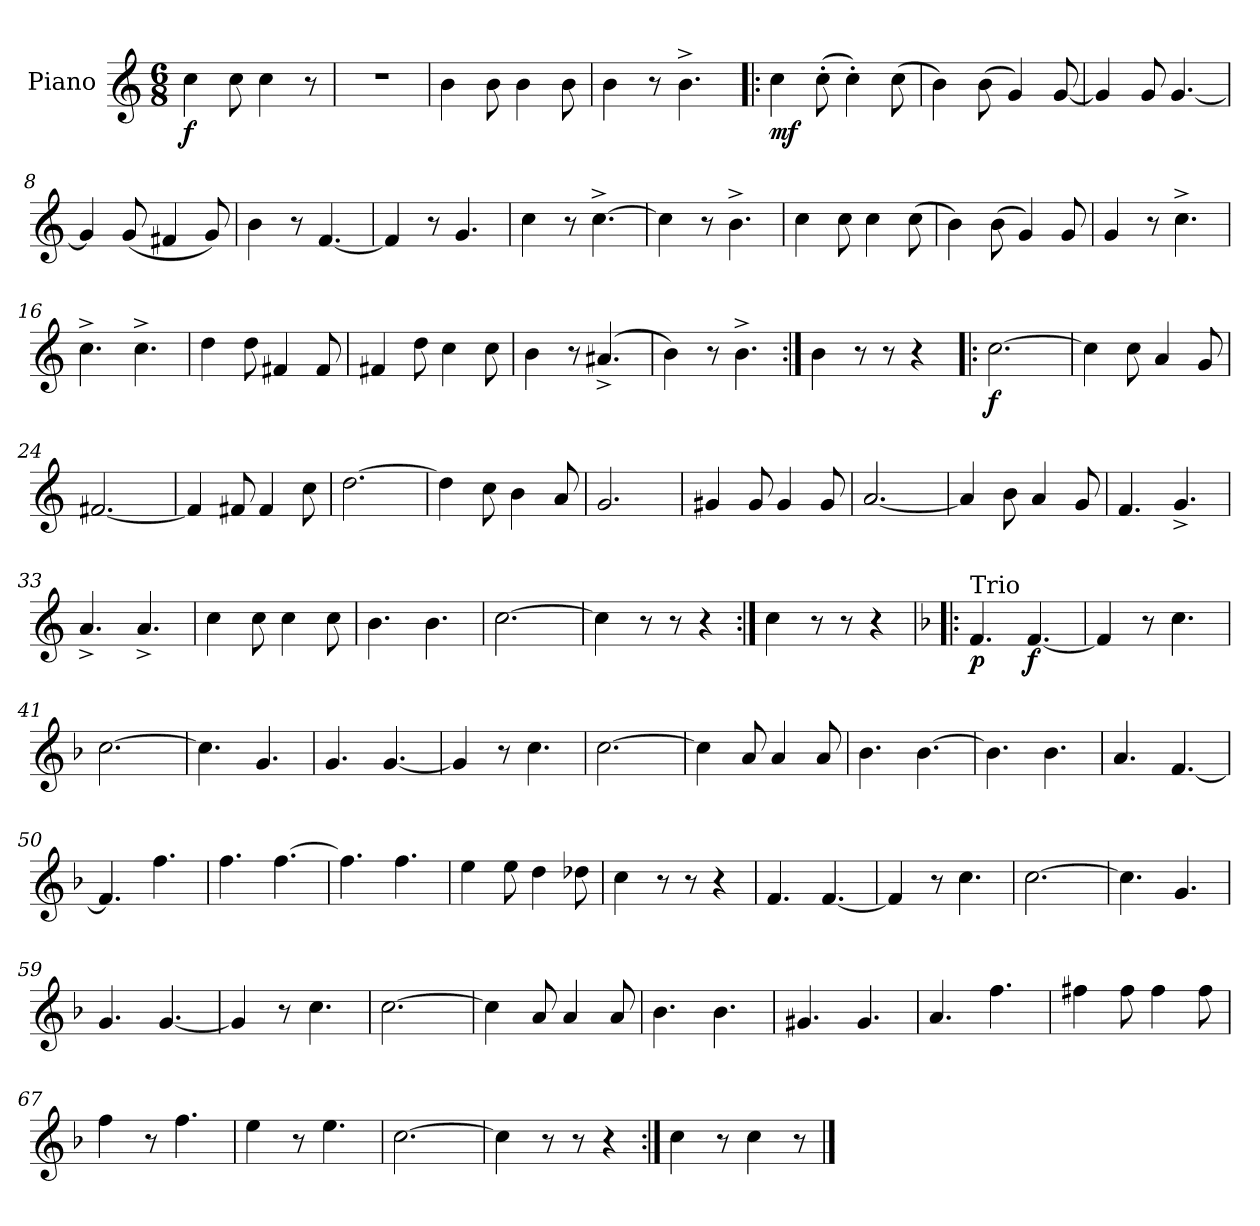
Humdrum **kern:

**kern	**dynam
*part1	*part1
*staff1	*staff1
*I"Piano	*
*I'Pno.	*
*clefG2	*
*k[]	*
*M6/8	*
=1	=1
!	!LO:DY:b
4cc\	f
8cc\	.
4cc\	.
8r	.
=2	=2
2.r	.
=3	=3
4b\	.
8b\	.
4b\	.
8b\	.
=4	=4
4b\	.
8r	.
4.b^\	.
=5!|:	=5!|:
!	!LO:DY:b
4cc\	mf
(8cc'\	.
4cc'\)	.
(8cc\	.
=6	=6
4b\)	.
(8b\	.
4g/)	.
[8g/	.
=7	=7
4g/]	.
8g/	.
[4.g/	.
=8	=8
4g/]	.
(8g/	.
4f#X/	.
8g/)	.
=9	=9
4b\	.
8r	.
[4.f/	.
!!LO:LB:g=z
=10	=10
4f/]	.
8r	.
4.g/	.
=11	=11
4cc\	.
8r	.
[4.cc^\	.
=12	=12
4cc\]	.
8r	.
4.b^\	.
=13	=13
4cc\	.
8cc\	.
4cc\	.
(8cc\	.
=14	=14
4b\)	.
(8b\	.
4g/)	.
8g/	.
=15	=15
4g/	.
8r	.
4.cc^\	.
=16	=16
4.cc^\	.
4.cc^\	.
=17	=17
4dd\	.
8dd\	.
4f#X/	.
8f#/	.
=18	=18
4f#X/	.
8dd\	.
4cc\	.
8cc\	.
!!LO:LB:g=z
=19	=19
4b\	.
8r	.
(4.a#X^/	.
=20	=20
4b\)	.
8r	.
4.b^\	.
=21:|!	=21:|!
4b\	.
8r	.
8r	.
4r	.
=22!|:	=22!|:
!	!LO:DY:b
[2.cc\	f
=23	=23
4cc\]	.
8cc\	.
4a/	.
8g/	.
=24	=24
[2.f#X/	.
=25	=25
4f#/]	.
8f#X/	.
4f#/	.
8cc\	.
=26	=26
[2.dd\	.
=27	=27
4dd\]	.
8cc\	.
4b\	.
8a/	.
=28	=28
2.g/	.
!!LO:LB:g=z
=29	=29
4g#X/	.
8g#/	.
4g#/	.
8g#/	.
=30	=30
[2.a/	.
=31	=31
4a/]	.
8b\	.
4a/	.
8g/	.
=32	=32
4.f/	.
4.g^/	.
=33	=33
4.a^/	.
4.a^/	.
=34	=34
4cc\	.
8cc\	.
4cc\	.
8cc\	.
=35	=35
4.b\	.
4.b\	.
=36	=36
[2.cc\	.
=37	=37
4cc\]	.
8r	.
8r	.
4r	.
=38:|!	=38:|!
4cc\	.
8r	.
8r	.
4r	.
!!LO:LB:g=z
=39!|:	=39!|:
*k[b-]	*
!LO:TX:a:t=Trio	!
!	!LO:DY:b
4.f/	p
!	!LO:DY:b
[4.f/	f
=40	=40
4f/]	.
8r	.
4.cc\	.
=41	=41
[2.cc\	.
=42	=42
4.cc\]	.
4.g/	.
=43	=43
4.g/	.
[4.g/	.
=44	=44
4g/]	.
8r	.
4.cc\	.
=45	=45
[2.cc\	.
=46	=46
4cc\]	.
8a/	.
4a/	.
8a/	.
=47	=47
4.b-\	.
[4.b-\	.
=48	=48
4.b-\]	.
4.b-\	.
=49	=49
4.a/	.
[4.f/	.
!!LO:LB:g=z
=50	=50
4.f/]	.
4.ff\	.
=51	=51
4.ff\	.
[4.ff\	.
=52	=52
4.ff\]	.
4.ff\	.
=53	=53
4ee\	.
8ee\	.
4dd\	.
8dd-X\	.
=54	=54
4cc\	.
8r	.
8r	.
4r	.
=55	=55
4.f/	.
[4.f/	.
=56	=56
4f/]	.
8r	.
4.cc\	.
=57	=57
[2.cc\	.
=58	=58
4.cc\]	.
4.g/	.
=59	=59
4.g/	.
[4.g/	.
=60	=60
4g/]	.
8r	.
4.cc\	.
!!LO:LB:g=z
=61	=61
[2.cc\	.
=62	=62
4cc\]	.
8a/	.
4a/	.
8a/	.
=63	=63
4.b-\	.
4.b-\	.
=64	=64
4.g#X/	.
4.g#/	.
=65	=65
4.a/	.
4.ff\	.
=66	=66
4ff#X\	.
8ff#\	.
4ff#\	.
8ff#\	.
=67	=67
4ff\	.
8r	.
4.ff\	.
=68	=68
4ee\	.
8r	.
4.ee\	.
=69	=69
[2.cc\	.
=70	=70
4cc\]	.
8r	.
8r	.
4r	.
!!LO:LB:g=z
=71:|!	=71:|!
4cc\	.
8r	.
4cc\	.
8r	.
==	==
*-	*-
